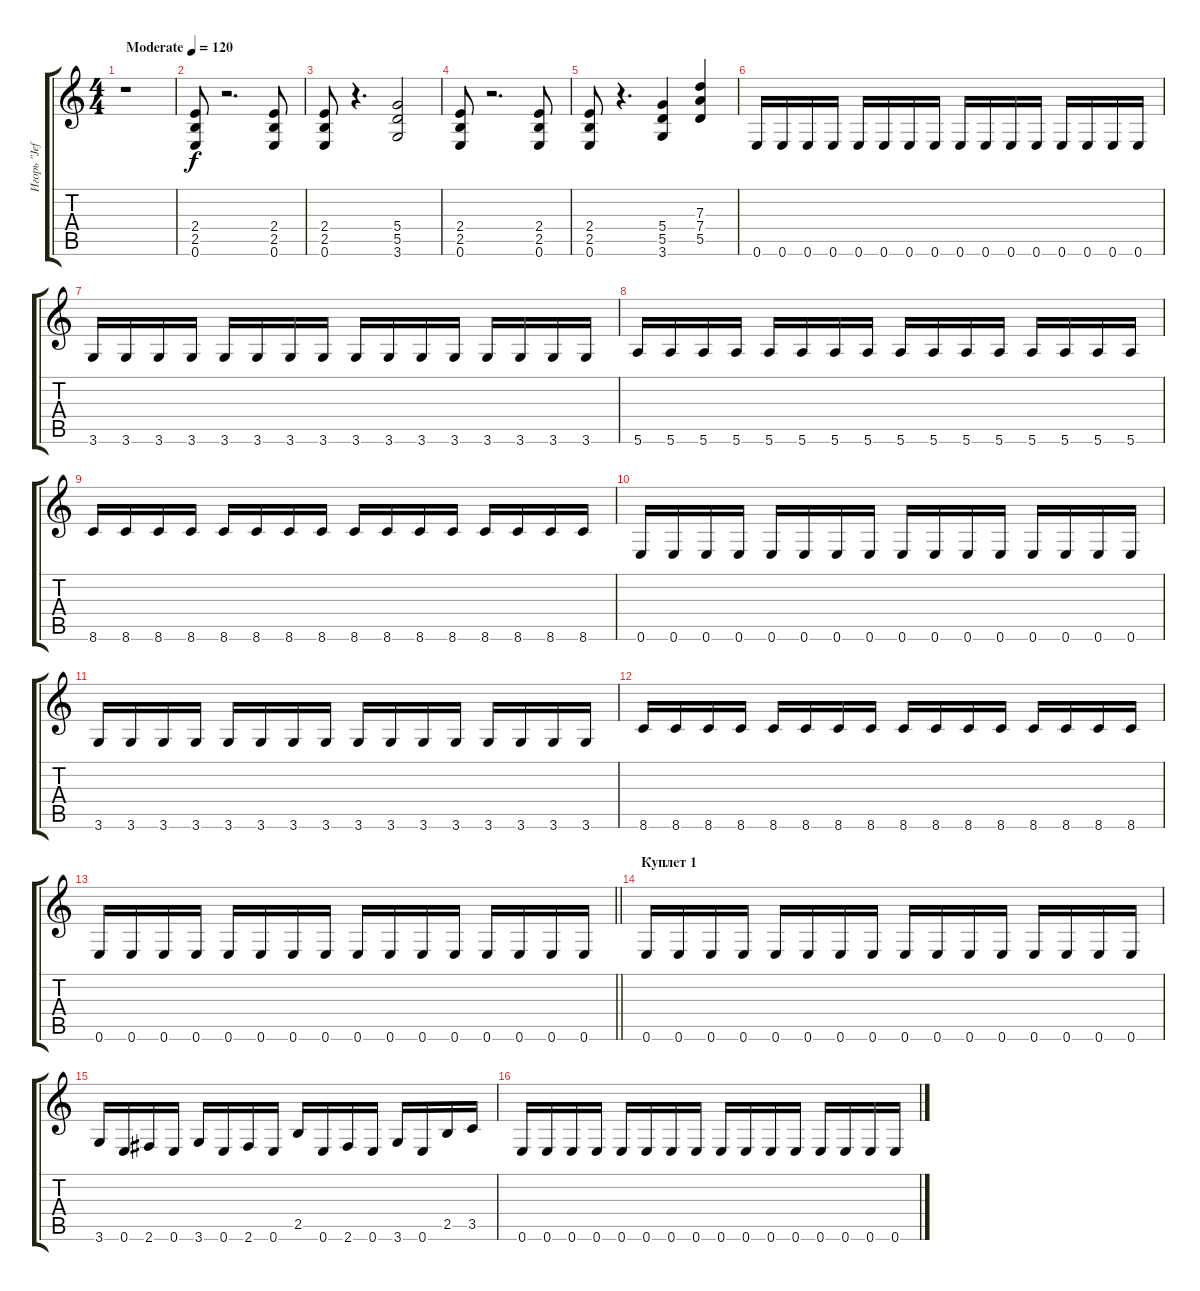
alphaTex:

\track ("Игорь \"Jeff\" Поляков" "Игорь \"Jef") {instrument distortionguitar}
\staff {score tabs}
\tuning (E4 B3 G3 D3 A2 E2) {hide}
\ts (4 4)
\tempo (120 "Moderate")
\clef g2
\ks c
r.1{dy f instrument distortionguitar} |
(2.4 2.5 0.6).8 r.2{d} (2.4 2.5 0.6).8 |
(2.4 2.5 0.6).8 r.4{d} (5.4 5.5 3.6).2 |
(2.4 2.5 0.6).8 r.2{d} (2.4 2.5 0.6).8 |
(2.4 2.5 0.6).8 r.4{d} (5.4 5.5 3.6).4 (7.3 7.4 5.5).4 |
0.6.16 0.6.16 0.6.16 0.6.16 0.6.16 0.6.16 0.6.16 0.6.16 0.6.16 0.6.16 0.6.16 0.6.16 0.6.16 0.6.16 0.6.16 0.6.16 |
3.6.16 3.6.16 3.6.16 3.6.16 3.6.16 3.6.16 3.6.16 3.6.16 3.6.16 3.6.16 3.6.16 3.6.16 3.6.16 3.6.16 3.6.16 3.6.16 |
5.6.16 5.6.16 5.6.16 5.6.16 5.6.16 5.6.16 5.6.16 5.6.16 5.6.16 5.6.16 5.6.16 5.6.16 5.6.16 5.6.16 5.6.16 5.6.16 |
8.6.16 8.6.16 8.6.16 8.6.16 8.6.16 8.6.16 8.6.16 8.6.16 8.6.16 8.6.16 8.6.16 8.6.16 8.6.16 8.6.16 8.6.16 8.6.16 |
0.6.16 0.6.16 0.6.16 0.6.16 0.6.16 0.6.16 0.6.16 0.6.16 0.6.16 0.6.16 0.6.16 0.6.16 0.6.16 0.6.16 0.6.16 0.6.16 |
3.6.16 3.6.16 3.6.16 3.6.16 3.6.16 3.6.16 3.6.16 3.6.16 3.6.16 3.6.16 3.6.16 3.6.16 3.6.16 3.6.16 3.6.16 3.6.16 |
8.6.16 8.6.16 8.6.16 8.6.16 8.6.16 8.6.16 8.6.16 8.6.16 8.6.16 8.6.16 8.6.16 8.6.16 8.6.16 8.6.16 8.6.16 8.6.16 |
\barLineRight lightlight
0.6.16 0.6.16 0.6.16 0.6.16 0.6.16 0.6.16 0.6.16 0.6.16 0.6.16 0.6.16 0.6.16 0.6.16 0.6.16 0.6.16 0.6.16 0.6.16 |
\section ("" "Куплет 1")
0.6.16 0.6.16 0.6.16 0.6.16 0.6.16 0.6.16 0.6.16 0.6.16 0.6.16 0.6.16 0.6.16 0.6.16 0.6.16 0.6.16 0.6.16 0.6.16 |
3.6.16 0.6.16 2.6.16 0.6.16 3.6.16 0.6.16 2.6.16 0.6.16 2.5.16 0.6.16 2.6.16 0.6.16 3.6.16 0.6.16 2.5.16 3.5.16 |
0.6.16 0.6.16 0.6.16 0.6.16 0.6.16 0.6.16 0.6.16 0.6.16 0.6.16 0.6.16 0.6.16 0.6.16 0.6.16 0.6.16 0.6.16 0.6.16
